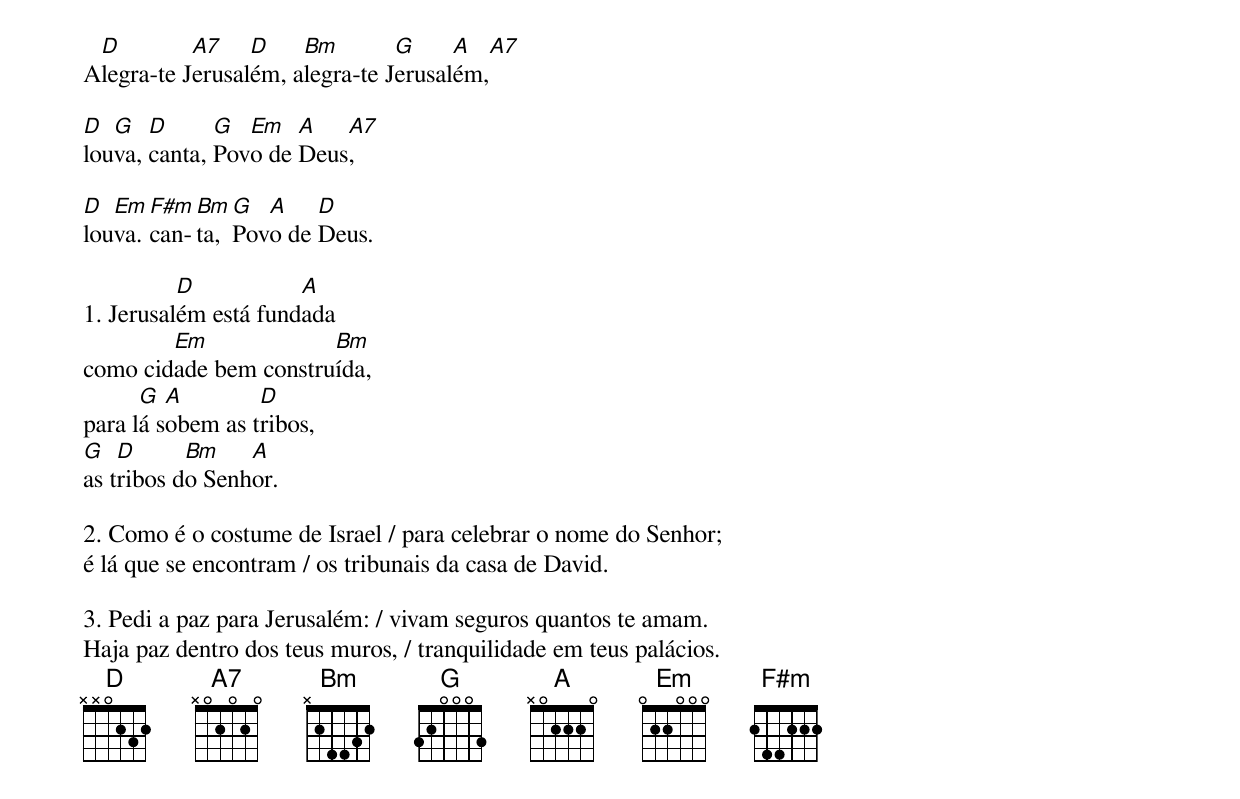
 D         A7    D    Bm        G     A   A7
Alegra-te Jerusalém, alegra-te Jerusalém,

D  G   D      G  Em   A   A7
louva, canta, Povo de Deus,

D  Em  F#m Bm  G  A    D
louva. can-ta, Povo de Deus.

          D           A
1. Jerusalém está fundada
        Em             Bm
como cidade bem construída,
      G  A        D
para lá sobem as tribos,
G   D      Bm    A
as tribos do Senhor.

2. Como é o costume de Israel / para celebrar o nome do Senhor;
é lá que se encontram / os tribunais da casa de David.

3. Pedi a paz para Jerusalém: / vivam seguros quantos te amam.
Haja paz dentro dos teus muros, / tranquilidade em teus palácios.
